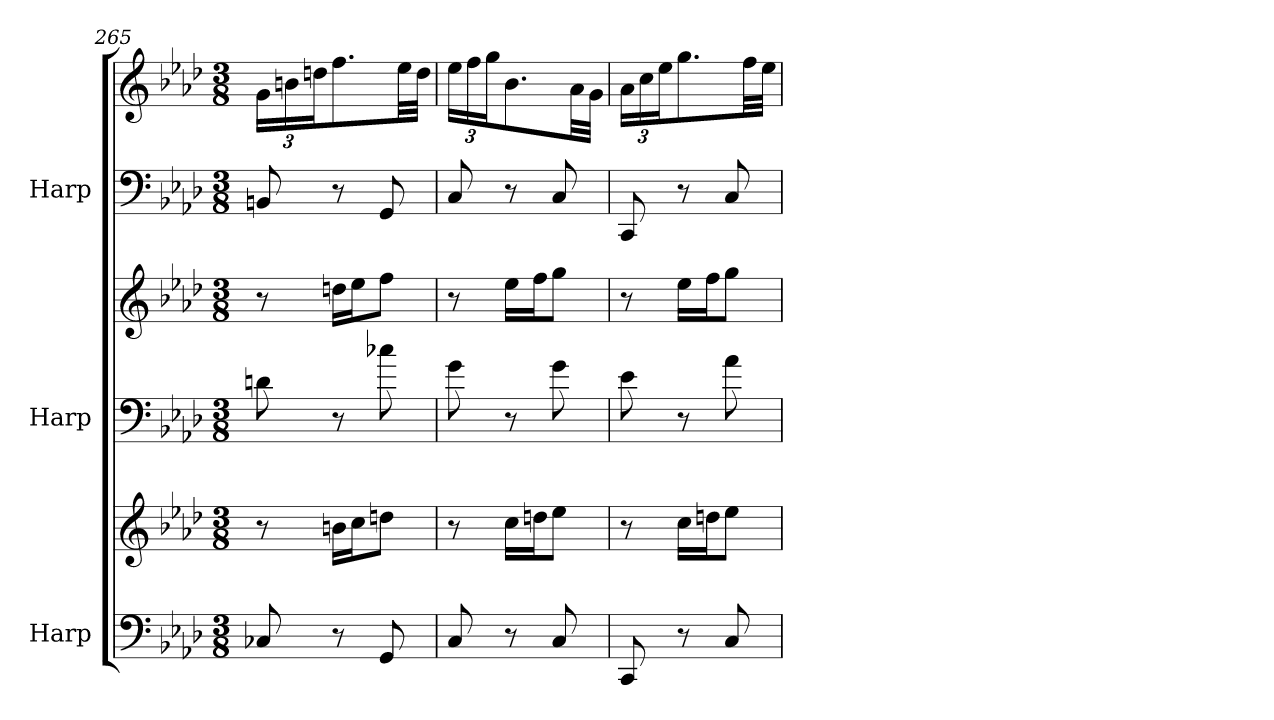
**kern	**kern	**kern	**kern	**kern	**kern
*part3	*part3	*part2	*part2	*part1	*part1
*staff6	*staff5	*staff4	*staff3	*staff2	*staff1
*I"Harp	*	*I"Harp	*	*I"Harp	*
*I'Hp	*	*I'Hp	*	*I'Hp	*
*clefF4	*clefG2	*clefF4	*clefG2	*clefF4	*clefG2
*k[b-e-a-d-]	*k[b-e-a-d-]	*k[b-e-a-d-]	*k[b-e-a-d-]	*k[b-e-a-d-]	*k[b-e-a-d-]
*M3/8	*M3/8	*M3/8	*M3/8	*M3/8	*M3/8
*	*	*	*	*	*Xbrackettup
=265	=265	=265	=265	=265	=265
8C-X/	8r	8dn\	8r	8BBn/	24g\LL
.	.	.	.	.	24bn\
.	.	.	.	.	24ddn\J
8r	16bn\LL	8r	16ddn\LL	8r	8.ff\
.	16cc\J	.	16ee-\J	.	.
8GG/	8ddn\J	8cc-X\	8ff\J	8GG/	.
.	.	.	.	.	32ee-\LL
.	.	.	.	.	32dd\JJJ
=266	=266	=266	=266	=266	=266
8C/	8r	8g\	8r	8C/	24ee-\LL
.	.	.	.	.	24ff\
.	.	.	.	.	24gg\J
8r	16cc\LL	8r	16ee-\LL	8r	8.b-\
.	16ddn\J	.	16ff\J	.	.
8C/	8ee-\J	8g\	8gg\J	8C/	.
.	.	.	.	.	32a-\LL
.	.	.	.	.	32g\JJJ
=267	=267	=267	=267	=267	=267
8CC/	8r	8e-\	8r	8CC/	24a-\LL
.	.	.	.	.	24cc\
.	.	.	.	.	24ee-\J
8r	16cc\LL	8r	16ee-\LL	8r	8.gg\
.	16ddn\J	.	16ff\J	.	.
8C/	8ee-\J	8a-\	8gg\J	8C/	.
.	.	.	.	.	32ff\LL
.	.	.	.	.	32ee-\JJJ
=	=	=	=	=	=
*-	*-	*-	*-	*-	*-
